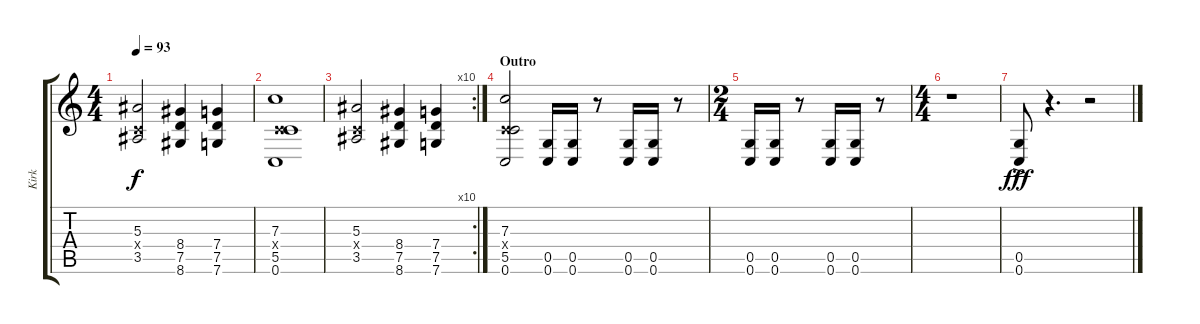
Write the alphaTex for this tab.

\track ("Kirk" "Kirk") {instrument distortionguitar}
\staff {score tabs}
\tuning (D4 A3 F3 C3 G2 C2) {hide}
\ts (4 4)
\tempo 93
\clef g2
\ks c
(5.3 0.4{x} 3.5).2{dy f} (8.4 7.5 8.6).4 (7.4 7.5 7.6).4 |
(7.3 0.4{x} 5.5 0.6).1 |
\rc 10
(5.3 0.4{x} 3.5).2 (8.4 7.5 8.6).4 (7.4 7.5 7.6).4 |
\section ("" "Outro")
(7.3 0.4{x} 5.5 0.6).2 (0.5 0.6).16 (0.5 0.6).16 r.8 (0.5 0.6).16 (0.5 0.6).16 r.8 |
\ts (2 4)
(0.5 0.6).16 (0.5 0.6).16 r.8 (0.5 0.6).16 (0.5 0.6).16 r.8 |
\ts (4 4)
r.1 |
(0.5{ac} 0.6{ac}).8{dy fff} r.4{d} r.2
